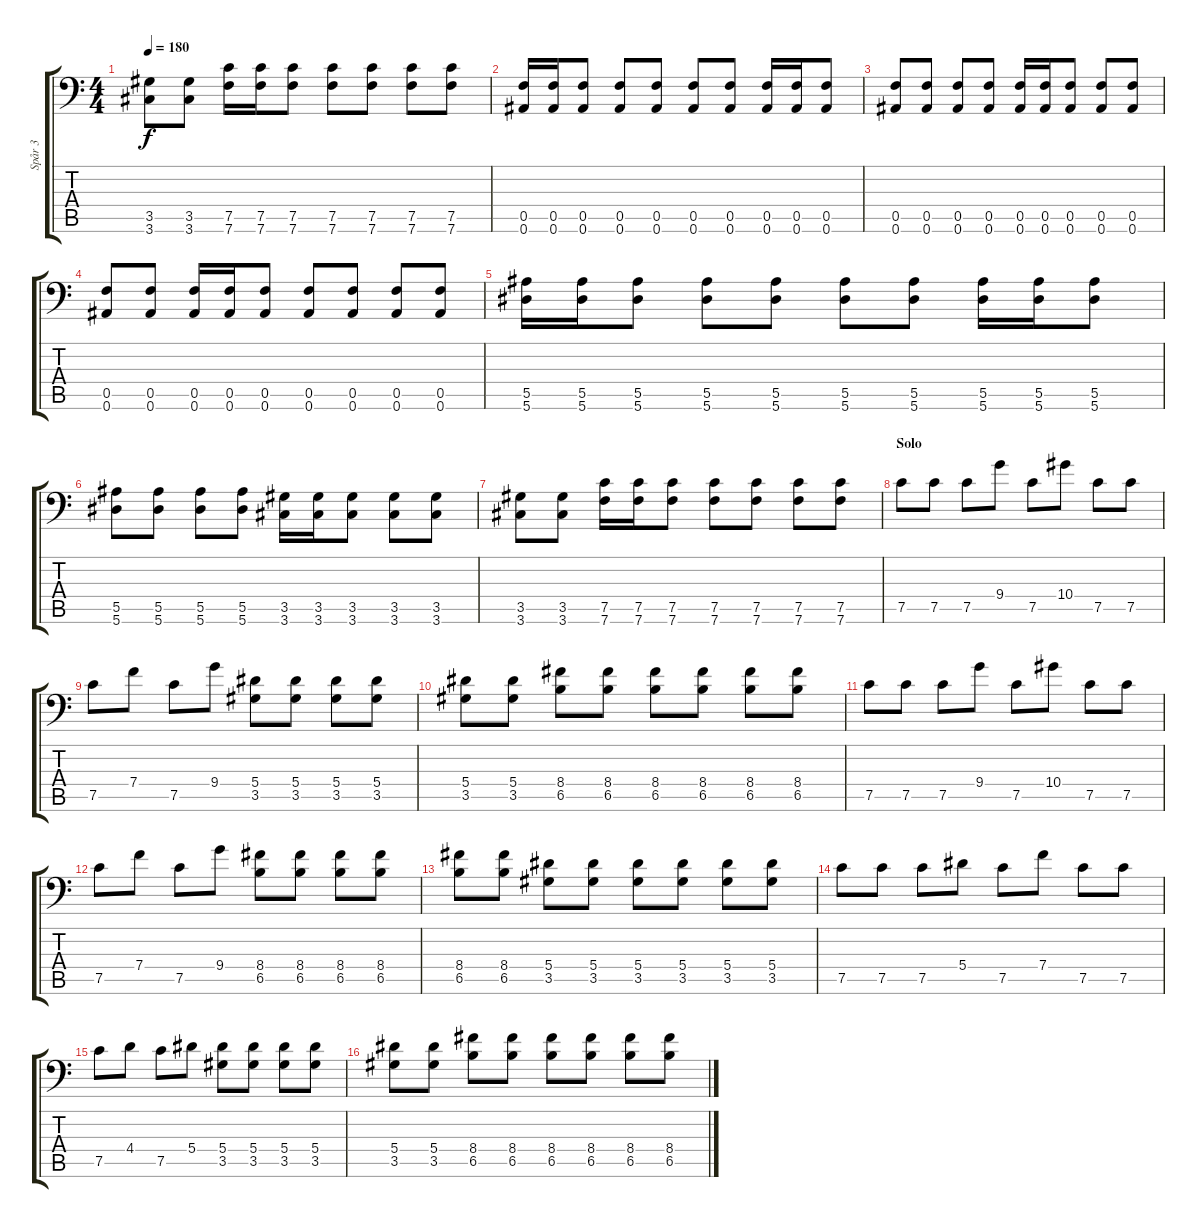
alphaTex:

\track ("Spår 3" "Spår 3") {instrument distortionguitar}
\staff {score tabs}
\tuning (C4 G3 Eb3 Bb2 F2 Bb1) {hide}
\ts (4 4)
\tempo 180
\clef f4
\ks c
(3.5 3.6).8{dy f} (3.5 3.6).8 (7.5 7.6).16 (7.5 7.6).16 (7.5 7.6).8 (7.5 7.6).8 (7.5 7.6).8 (7.5 7.6).8 (7.5 7.6).8 |
(0.5 0.6).16 (0.5 0.6).16 (0.5 0.6).8 (0.5 0.6).8 (0.5 0.6).8 (0.5 0.6).8 (0.5 0.6).8 (0.5 0.6).16 (0.5 0.6).16 (0.5 0.6).8 |
(0.5 0.6).8 (0.5 0.6).8 (0.5 0.6).8 (0.5 0.6).8 (0.5 0.6).16 (0.5 0.6).16 (0.5 0.6).8 (0.5 0.6).8 (0.5 0.6).8 |
(0.5 0.6).8 (0.5 0.6).8 (0.5 0.6).16 (0.5 0.6).16 (0.5 0.6).8 (0.5 0.6).8 (0.5 0.6).8 (0.5 0.6).8 (0.5 0.6).8 |
(5.5 5.6).16 (5.5 5.6).16 (5.5 5.6).8 (5.5 5.6).8 (5.5 5.6).8 (5.5 5.6).8 (5.5 5.6).8 (5.5 5.6).16 (5.5 5.6).16 (5.5 5.6).8 |
(5.5 5.6).8 (5.5 5.6).8 (5.5 5.6).8 (5.5 5.6).8 (3.5 3.6).16 (3.5 3.6).16 (3.5 3.6).8 (3.5 3.6).8 (3.5 3.6).8 |
(3.5 3.6).8 (3.5 3.6).8 (7.5 7.6).16 (7.5 7.6).16 (7.5 7.6).8 (7.5 7.6).8 (7.5 7.6).8 (7.5 7.6).8 (7.5 7.6).8 |
\section ("" "Solo")
7.5.8 7.5.8 7.5.8 9.4.8 7.5.8 10.4.8 7.5.8 7.5.8 |
7.5.8 7.4.8 7.5.8 9.4.8 (5.4 3.5).8 (5.4 3.5).8 (5.4 3.5).8 (5.4 3.5).8 |
(5.4 3.5).8 (5.4 3.5).8 (8.4 6.5).8 (8.4 6.5).8 (8.4 6.5).8 (8.4 6.5).8 (8.4 6.5).8 (8.4 6.5).8 |
7.5.8 7.5.8 7.5.8 9.4.8 7.5.8 10.4.8 7.5.8 7.5.8 |
7.5.8 7.4.8 7.5.8 9.4.8 (8.4 6.5).8 (8.4 6.5).8 (8.4 6.5).8 (8.4 6.5).8 |
(8.4 6.5).8 (8.4 6.5).8 (5.4 3.5).8 (5.4 3.5).8 (5.4 3.5).8 (5.4 3.5).8 (5.4 3.5).8 (5.4 3.5).8 |
7.5.8 7.5.8 7.5.8 5.4.8 7.5.8 7.4.8 7.5.8 7.5.8 |
7.5.8 4.4.8 7.5.8 5.4.8 (5.4 3.5).8 (5.4 3.5).8 (5.4 3.5).8 (5.4 3.5).8 |
(5.4 3.5).8 (5.4 3.5).8 (8.4 6.5).8 (8.4 6.5).8 (8.4 6.5).8 (8.4 6.5).8 (8.4 6.5).8 (8.4 6.5).8
